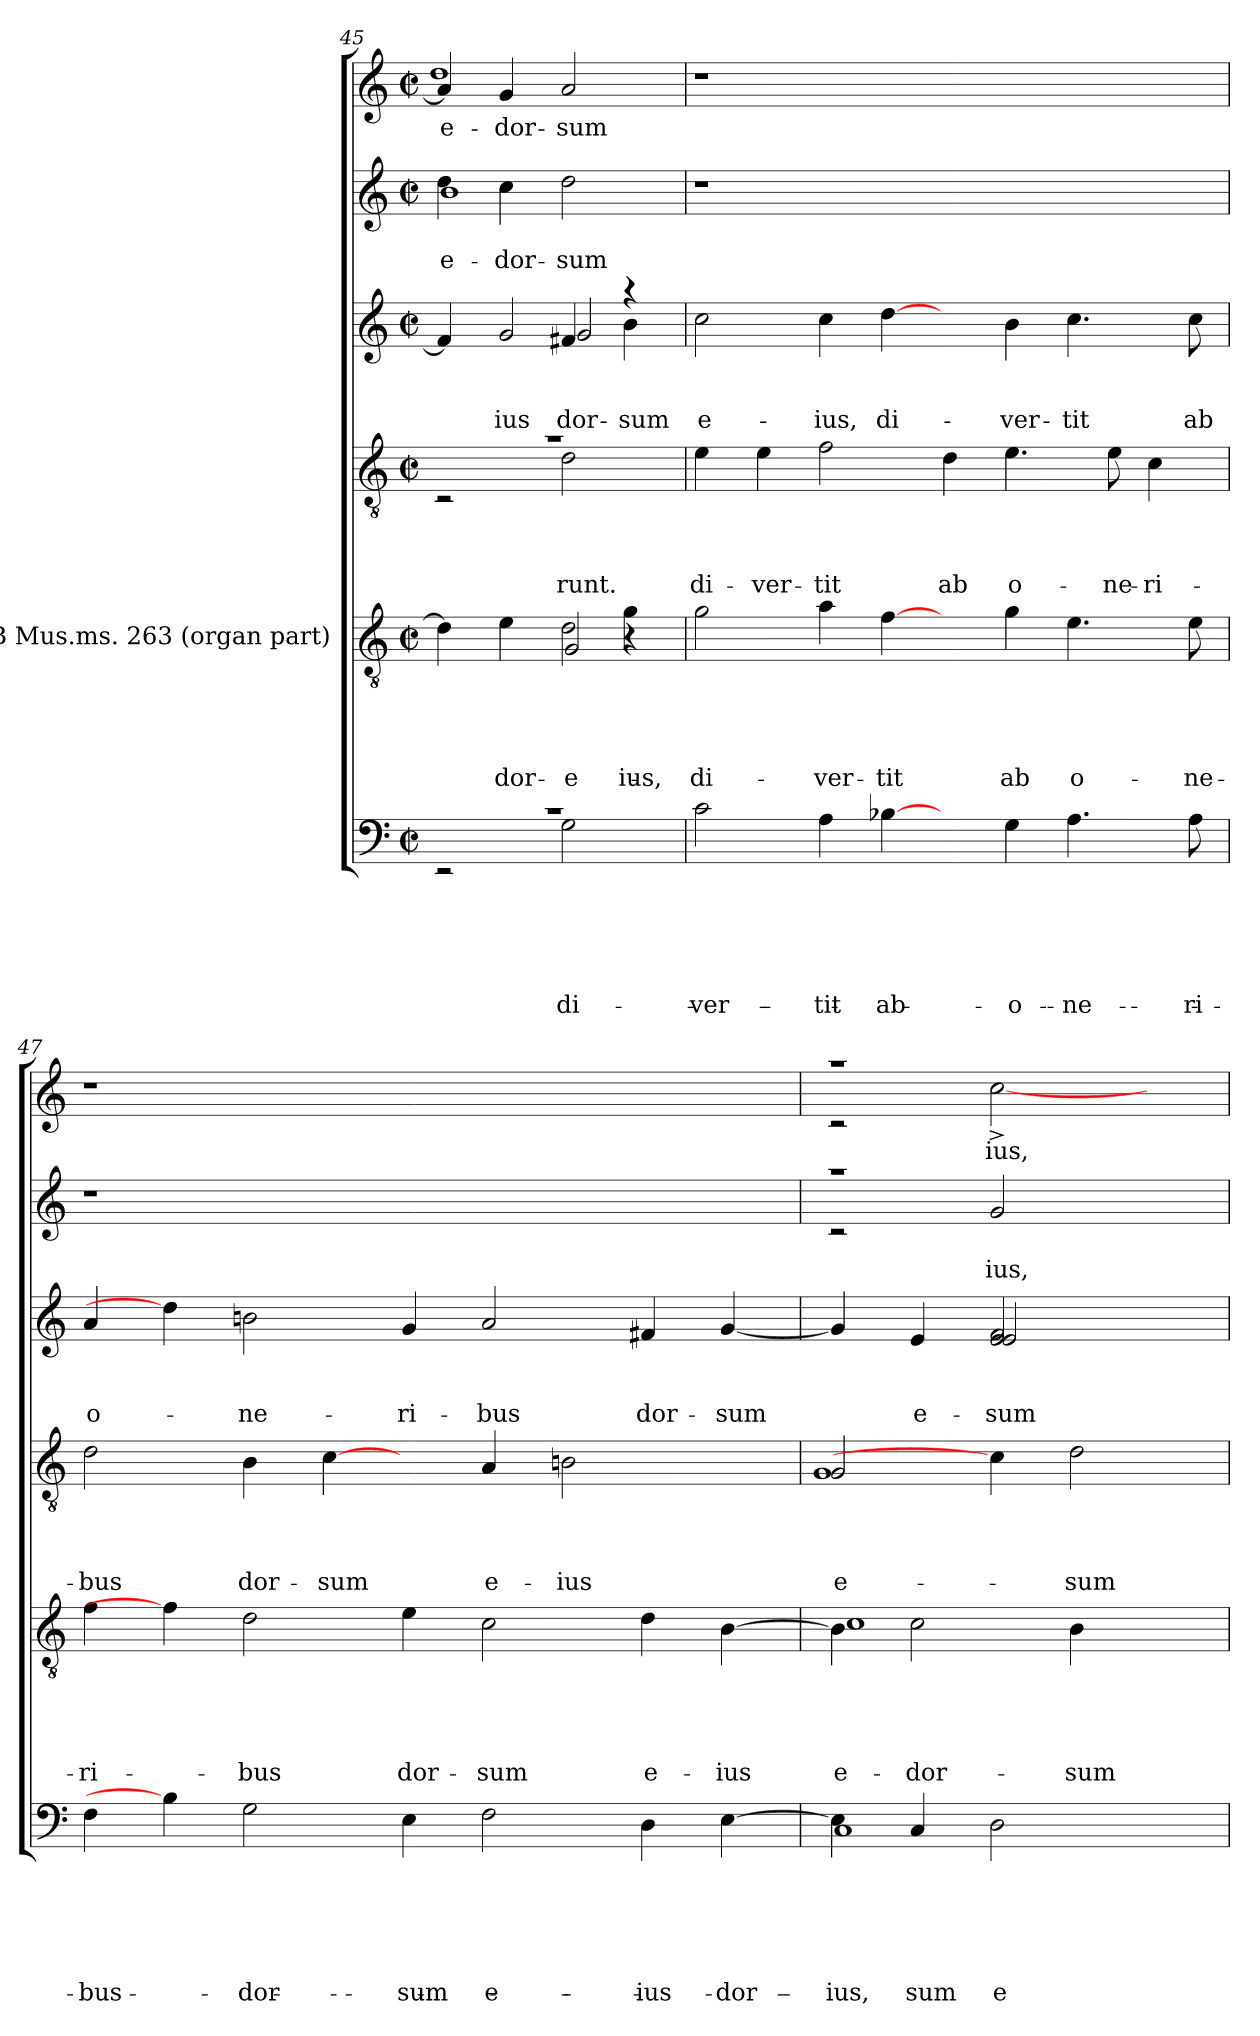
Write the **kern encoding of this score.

**kern	**text	**text	**text	**text	**text	**text	**kern	**text	**text	**text	**text	**text	**kern	**text	**text	**text	**text	**kern	**text	**text	**text	**kern	**text	**text	**kern	**text
*part6	*part6	*part6	*part6	*part6	*part6	*part6	*part5	*part5	*part5	*part5	*part5	*part5	*part4	*part4	*part4	*part4	*part4	*part3	*part3	*part3	*part3	*part2	*part2	*part2	*part1	*part1
*staff6	*staff6	*staff6	*staff6	*staff6	*staff6	*staff6	*staff5	*staff5	*staff5	*staff5	*staff5	*staff5	*staff4	*staff4	*staff4	*staff4	*staff4	*staff3	*staff3	*staff3	*staff3	*staff2	*staff2	*staff2	*staff1	*staff1
*	*	*	*	*	*	*	*I"BSB Mus.ms. 263 (organ part)	*	*	*	*	*	*	*	*	*	*	*	*	*	*	*	*	*	*	*
*clefF4	*	*	*	*	*	*	*clefGv2	*	*	*	*	*	*clefGv2	*	*	*	*	*clefG2	*	*	*	*clefG2	*	*	*clefG2	*
*k[]	*	*	*	*	*	*	*k[]	*	*	*	*	*	*k[]	*	*	*	*	*k[]	*	*	*	*k[]	*	*	*k[]	*
*C:	*	*	*	*	*	*	*C:	*	*	*	*	*	*C:	*	*	*	*	*C:	*	*	*	*C:	*	*	*C:	*
*M2/2	*	*	*	*	*	*	*M2/2	*	*	*	*	*	*M2/2	*	*	*	*	*M2/2	*	*	*	*M2/2	*	*	*M2/2	*
*met(c|)	*	*	*	*	*	*	*met(c|)	*	*	*	*	*	*met(c|)	*	*	*	*	*met(c|)	*	*	*	*met(c|)	*	*	*met(c|)	*
=45	=45	=45	=45	=45	=45	=45	=45	=45	=45	=45	=45	=45	=45	=45	=45	=45	=45	=45	=45	=45	=45	=45	=45	=45	=45	=45
*^	*	*	*	*	*	*	*^	*	*	*	*	*	*^	*	*	*	*	*^	*	*	*	*	*	*	*	*
*	*	*	*	*	*	*	*	*	*^	*	*	*	*	*	*	*	*	*	*	*	*	*^	*	*	*	*	*	*	*	*
*	*	*	*	*	*	*	*	*	*	*^	*	*	*	*	*	*	*	*	*	*	*	*	*	*	*	*	*	*	*	*	*	*
!	!	!	!	!	!	!	!	!	!	!	!	!	!	!	!	!	!	!	!	!	!	!	!	!	!	!	!	!	!	!	!LO:LY:b	!	!
*	*	*	*	*	*	*	*	*	*	*	*	*	*	*	*	*	*	*	*	*	*	*	*	*	*	*	*	*	*^	*	*	*	*
!	!	!	!	!	!	!	!	!	!	!	!	!	!	!	!	!	!	!	!	!	!	!	!	!	!	!	!	!	!	!	!	!LO:LY:b	!	!LO:LY:b
*	*	*	*	*	*	*	*	*	*	*	*	*	*	*	*	*	*	*	*	*	*	*	*	*	*	*	*	*	*	*	*	*	*^	*
1rc	2rEE	.	.	.	.	.	.	4d\]	2ryy	2.ryy	2.ryy	.	.	.	.	.	1ra	2rC	.	.	.	.	4f#/]	2ryy	2ryy	.	.	.	4dd\	1b	.	e-	4a/]	1dd	e-
!	!	!	!	!	!	!	!	!	!	!	!	!	!	!	!	!LO:LY:b	!	!	!	!	!	!	!	!	!	!	!	!LO:LY:b	!	!	!	!LO:LY:b:rj	!	!	!LO:LY:b
.	.	.	.	.	.	.	.	4e\	.	.	.	.	.	.	.	dor-	.	.	.	.	.	.	2g/	.	.	.	.	-ius	4cc\	.	.	dor-	4g/	.	dor-
!	!	!	!	!	!	!	!LO:LY:b	!	!	!	!	!	!	!	!	!LO:LY:b	!	!	!	!	!	!	!	!	!	!	!	!	!	!	!	!	!	!	!
!	!	!	!	!	!	!	!	!	!	!	!	!	!	!	!	!LO:LY:b	!	!	!	!	!	!LO:LY:b	!	!	!	!	!	!LO:LY:b	!	!	!	!LO:LY:b	!	!	!LO:LY:b
.	2G\	.	.	.	.	.	di-	2d\	2G/	.	.	.	.	.	.	e-	.	2d\	.	.	.	-runt.	.	4f#X/	2g/	.	.	dor-	2dd\	.	.	-sum	2a/	.	-sum
!	!	!	!	!	!	!	!	!	!	!	!	!	!	!	!	!LO:LY:b	!	!	!	!	!	!	!	!	!	!	!	!LO:LY:b	!	!	!	!	!	!	!
.	.	.	.	.	.	.	.	.	.	4r	4g\	.	.	.	.	-ius,	.	.	.	.	.	.	4raa	4b\	.	.	.	sum	.	.	.	.	.	.	.
*	*	*	*	*	*	*	*	*	*	*	*	*	*	*	*	*	*v	*v	*	*	*	*	*	*	*	*	*	*	*v	*v	*	*	*v	*v	*
*v	*v	*	*	*	*	*	*	*	*	*	*	*	*	*	*	*	*	*	*	*	*	*	*v	*v	*	*	*	*	*	*	*	*
!!LO:LB:g=z
=46	=46	=46	=46	=46	=46	=46	=46	=46	=46	=46	=46	=46	=46	=46	=46	=46	=46	=46	=46	=46	=46	=46	=46	=46	=46	=46	=46	=46	=46	=46
!	!	!	!	!	!	!LO:LY:b	!	!	!	!	!	!	!	!	!LO:LY:b	!	!	!	!	!LO:LY:b	!	!	!	!	!LO:LY:b	!	!	!	!	!
*	*	*	*	*	*	*	*v	*v	*v	*v	*	*	*	*	*	*	*	*	*	*	*v	*v	*	*	*	*	*	*	*	*
2c\	.	.	.	.	.	-ver-	2g\	.	.	.	.	di-	4e\	.	.	.	di-	2cc\	.	.	-e-	1r	.	.	1r	.
!	!	!	!	!	!	!	!	!	!	!	!	!	!	!	!	!	!LO:LY:b	!	!	!	!	!	!	!	!	!
.	.	.	.	.	.	.	.	.	.	.	.	.	4e\	.	.	.	-ver-	.	.	.	.	.	.	.	.	.
!	!	!	!	!	!	!LO:LY:b	!	!	!	!	!	!LO:LY:b	!	!	!	!	!LO:LY:b	!	!	!	!LO:LY:b	!	!	!	!	!
4A\	.	.	.	.	.	-tit	4a\	.	.	.	.	-ver-	2f\	.	.	.	-tit	4cc\	.	.	-ius,	.	.	.	.	.
!	!	!	!	!	!	!LO:LY:b	!	!	!	!	!	!LO:LY:b	!	!	!	!	!	!	!	!	!LO:LY:b	!	!	!	!	!
[4B-X\	.	.	.	.	.	ab	[4f\	.	.	.	.	-tit	.	.	.	.	.	[4dd\	.	.	di-	.	.	.	.	.
!	!	!	!	!	!	!	!	!	!	!	!	!	!	!	!	!	!LO:LY:b	!	!	!	!	!	!	!	!	!
4ryy	.	.	.	.	.	.	4ryy	.	.	.	.	.	4d\	.	.	.	ab	4ryy	.	.	.	1ryy	.	.	1ryy	.
!	!	!	!	!	!	!LO:LY:b	!	!	!	!	!	!LO:LY:b	!	!	!	!	!LO:LY:b	!	!	!	!LO:LY:b	!	!	!	!	!
4G\	.	.	.	.	.	o-	4g\	.	.	.	.	ab	4.e\	.	.	.	o-	4b\	.	.	-ver-	.	.	.	.	.
!	!	!	!	!	!	!LO:LY:b	!	!	!	!	!	!LO:LY:b	!	!	!	!	!	!	!	!	!LO:LY:b	!	!	!	!	!
4.A\	.	.	.	.	.	-ne-	4.e\	.	.	.	.	o-	.	.	.	.	.	4.cc\	.	.	-tit	.	.	.	.	.
!	!	!	!	!	!	!	!	!	!	!	!	!	!	!	!	!	!LO:LY:b	!	!	!	!	!	!	!	!	!
.	.	.	.	.	.	.	.	.	.	.	.	.	8e\	.	.	.	-ne-	.	.	.	.	.	.	.	.	.
!	!	!	!	!	!	!	!	!	!	!	!	!	!	!	!	!	!LO:LY:b:rj	!	!	!	!	!	!	!	!	!
.	.	.	.	.	.	.	.	.	.	.	.	.	4c\	.	.	.	-ri-	.	.	.	.	.	.	.	.	.
!	!	!	!	!	!	!LO:LY:b	!	!	!	!	!	!LO:LY:b	!	!	!	!	!	!	!	!	!LO:LY:b	!	!	!	!	!
8A\	.	.	.	.	.	-ri-	8e\	.	.	.	.	-ne-	.	.	.	.	.	8cc\	.	.	ab	.	.	.	.	.
=47	=47	=47	=47	=47	=47	=47	=47	=47	=47	=47	=47	=47	=47	=47	=47	=47	=47	=47	=47	=47	=47	=47	=47	=47	=47	=47
!	!	!	!	!	!	!LO:LY:b	!	!	!	!	!	!LO:LY:b	!	!	!	!	!LO:LY:b	!	!	!	!LO:LY:b	!	!	!	!	!
4F\	.	.	.	.	.	-bus	4f\	.	.	.	.	-ri-	2d\	.	.	.	-bus	4a/	.	.	o-	1r	.	.	1r	.
4B-\]	.	.	.	.	.	.	4f\]	.	.	.	.	.	.	.	.	.	.	4dd\]	.	.	.	.	.	.	.	.
!	!	!	!	!	!	!LO:LY:b	!	!	!	!	!	!LO:LY:b	!	!	!	!	!LO:LY:b	!	!	!	!LO:LY:b	!	!	!	!	!
2G\	.	.	.	.	.	dor-	2d\	.	.	.	.	-bus	4B\	.	.	.	dor-	2bni\	.	.	-ne-	.	.	.	.	.
!	!	!	!	!	!	!	!	!	!	!	!	!	!	!	!	!	!LO:LY:b	!	!	!	!	!	!	!	!	!
.	.	.	.	.	.	.	.	.	.	.	.	.	[4c\	.	.	.	-sum	.	.	.	.	.	.	.	.	.
!	!	!	!	!	!	!LO:LY:b	!	!	!	!	!	!LO:LY:b	!	!	!	!	!	!	!	!	!LO:LY:b	!	!	!	!	!
4E\	.	.	.	.	.	-sum	4e\	.	.	.	.	dor-	4ryy	.	.	.	.	4g/	.	.	-ri-	1ryy	.	.	1ryy	.
!	!	!	!	!	!	!LO:LY:b	!	!	!	!	!	!LO:LY:b	!	!	!	!	!LO:LY:b	!	!	!	!LO:LY:b	!	!	!	!	!
2F\	.	.	.	.	.	e-	2c\	.	.	.	.	-sum	4A/	.	.	.	e-	2a/	.	.	-bus	.	.	.	.	.
!	!	!	!	!	!	!	!	!	!	!	!	!	!	!	!	!	!LO:LY:b	!	!	!	!	!	!	!	!	!
.	.	.	.	.	.	.	.	.	.	.	.	.	2Bni\	.	.	.	-ius	.	.	.	.	.	.	.	.	.
!	!	!	!	!	!	!LO:LY:b	!	!	!	!	!	!LO:LY:b	!	!	!	!	!	!	!	!	!LO:LY:b	!	!	!	!	!
4D\	.	.	.	.	.	-ius	4d\	.	.	.	.	e-	.	.	.	.	.	4f#X/	.	.	dor-	.	.	.	.	.
!	!	!	!	!	!	!LO:LY:b	!	!	!	!	!	!LO:LY:b	!	!	!	!	!	!	!	!	!LO:LY:b	!	!	!	!	!
[>4E\	.	.	.	.	.	dor-	[>4B\	.	.	.	.	-ius	4ryy	.	.	.	.	[<4g/	.	.	-sum	4ryy	.	.	4ryy	.
=48	=48	=48	=48	=48	=48	=48	=48	=48	=48	=48	=48	=48	=48	=48	=48	=48	=48	=48	=48	=48	=48	=48	=48	=48	=48	=48
*^	*	*	*	*	*	*	*	*	*	*	*	*	*	*	*	*	*	*	*	*	*	*	*	*	*	*
!	!	!	!	!	!	!	!LO:LY:b	!	!	!	!	!	!LO:LY:b	!	!	!	!	!LO:LY:b	!	!	!	!	!	!	!	!	!
*	*	*	*	*	*	*	*	*^	*	*	*	*	*	*^	*	*	*	*	*	*	*	*	*	*	*	*	*
!	!	!	!	!	!	!	!	!	!	!	!	!	!	!	!	!	!	!	!	!LO:LY:b	!	!	!	!	!	!	!	!	!
*	*	*	*	*	*	*	*	*	*	*	*	*	*	*	*	*	*	*	*	*	*^	*	*	*	*^	*	*	*^	*
*	*	*	*	*	*	*	*	*	*	*	*	*	*	*	*	*	*	*	*	*	*	*^	*	*	*	*	*	*	*	*	*	*
4E\]	1C	.	.	.	.	.	-ius,	4B\]	1c	.	.	.	.	e-	2G/	1G	.	.	.	e-	4g/]	2ryy	2ryy	.	.	.	1raa	2rc	.	.	1raa	2rc	.
!	!	!	!	!	!	!	!LO:LY:b	!	!	!	!	!	!	!LO:LY:b	!	!	!	!	!	!	!	!	!	!	!	!LO:LY:b	!	!	!	!	!	!	!
4C/	.	.	.	.	.	.	-sum	2c\	.	.	.	.	.	dor-	.	.	.	.	.	.	4e/	.	.	.	.	e-	.	.	.	.	.	.	.
!	!	!	!	!	!	!	!LO:LY:b	!	!	!	!	!	!	!	!	!	!	!	!	!	!	!	!	!	!	!LO:LY:b	!	!	!	!	!	!	!
!	!	!	!	!	!	!	!	!	!	!	!	!	!	!	!	!	!	!	!	!	!	!	!	!	!	!LO:LY:b	!	!	!	!	!	!	!
!	!	!	!	!	!	!	!	!	!	!	!	!	!	!	!	!	!	!	!	!	!	!	!	!	!	!LO:LY:b	!	!	!	!LO:LY:b	!	!	!LO:LY:b
2D\	.	.	.	.	.	.	e-	.	.	.	.	.	.	.	4c\]	.	.	.	.	.	2f/	2e/	2e/	.	.	-sum	.	2g/	.	-ius,	.	[>2cc^<\	-ius,
!	!	!	!	!	!	!	!	!	!	!	!	!	!	!LO:LY:b	!	!	!	!	!	!LO:LY:b	!	!	!	!	!	!	!	!	!	!	!	!	!
.	.	.	.	.	.	.	.	4B\	.	.	.	.	.	-sum	2d\	.	.	.	.	-sum	.	.	.	.	.	.	.	.	.	.	.	.	.
4ryy	4ryy	.	.	.	.	.	.	4ryy	4ryy	.	.	.	.	.	.	4ryy	.	.	.	.	4ryy	4ryy	4ryy	.	.	.	4ryy	4ryy	.	.	4ryy	4ryy	.
*v	*v	*	*	*	*	*	*	*	*	*	*	*	*	*	*v	*v	*	*	*	*	*v	*v	*v	*	*	*	*v	*v	*	*	*v	*v	*
*	*	*	*	*	*	*	*v	*v	*	*	*	*	*	*	*	*	*	*	*	*	*	*	*	*	*	*	*
=	=	=	=	=	=	=	=	=	=	=	=	=	=	=	=	=	=	=	=	=	=	=	=	=	=	=
*-	*-	*-	*-	*-	*-	*-	*-	*-	*-	*-	*-	*-	*-	*-	*-	*-	*-	*-	*-	*-	*-	*-	*-	*-	*-	*-
